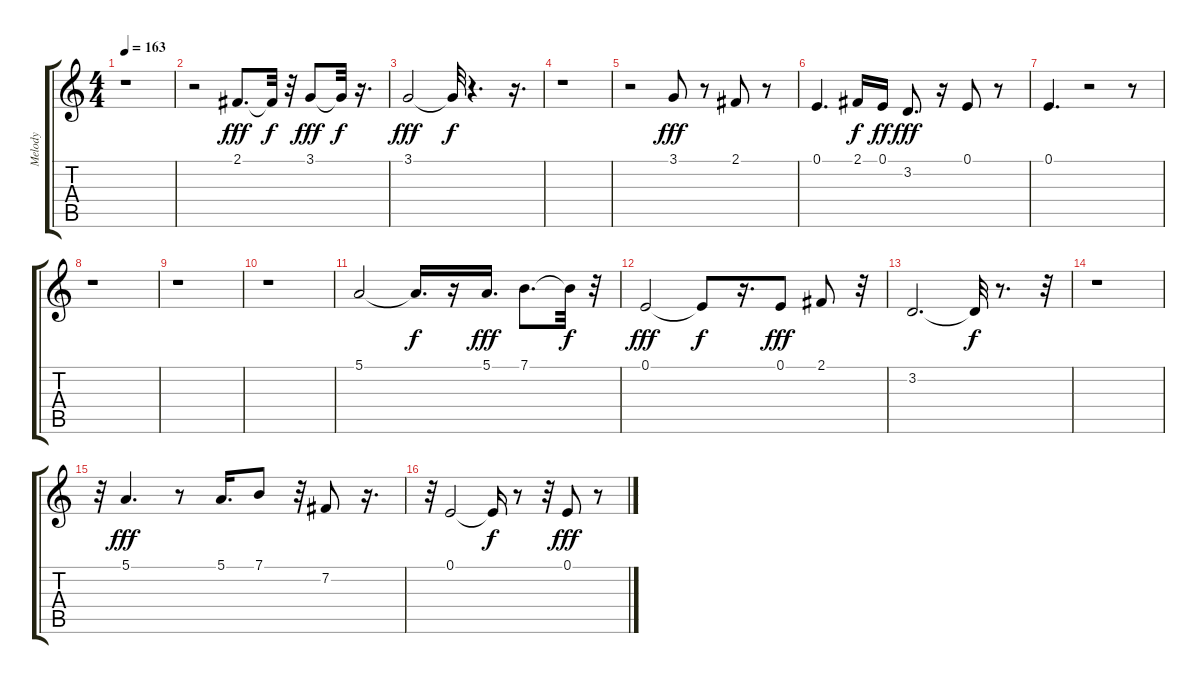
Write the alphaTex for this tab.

\track ("Melody              " "Melody    ") {instrument flute}
\staff {score tabs}
\tuning (E4 B3 G3 D3 A2 E2) {hide}
\ts (4 4)
\tempo 163
\clef g2
\ks c
r.1{dy f} |
r.2 2.1.8{d dy fff} 2.1{t}.32{dy f} r.32 3.1.8{dy fff} 3.1{t}.32{dy f} r.16{d} |
3.1.2{dy fff} 3.1{t}.32{dy f} r.4{d} r.16{d} |
r.1 |
r.2 3.1.8{dy fff} r.8 2.1.8 r.8 |
0.1.4{d} 2.1.16{dy f} 0.1.16{dy ff} 3.2.8{d dy fff} r.16 0.1.8 r.8 |
0.1.4{d} r.2 r.8 |
r.1 |
r.1 |
r.1 |
5.1.2 5.1{t}.16{d dy f} r.16 5.1.16{d dy fff} 7.1.8{d} 7.1{t}.32{dy f} r.32 |
0.1.2{dy fff} 0.1{t}.8{dy f} r.16{d} 0.1.8{dy fff} 2.1.8 r.32 |
3.2.2{d} 3.2{t}.32{dy f} r.8{d} r.32 |
r.1 |
r.32 5.1.4{d dy fff} r.8 5.1.16{d} 7.1.8 r.32 7.2.8 r.16{d} |
r.32 0.1.2 0.1{t}.16{dy f} r.8 r.32 0.1.8{dy fff} r.8
